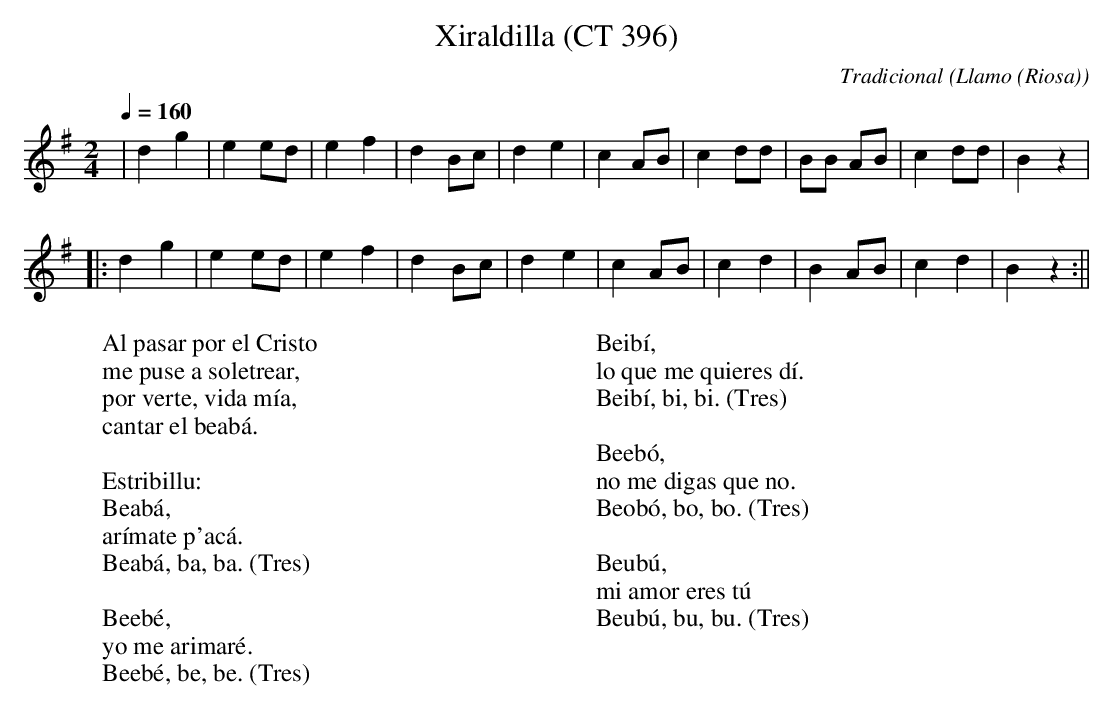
X:1
T:Xiraldilla (CT 396)
C:Tradicional
O:Llamo (Riosa)
M:2/4
L:1/8
Q:1/4=160
W:Al pasar por el Cristo
W:me puse a soletrear,
W:por verte, vida mía,
W:cantar el beabá.
W:
W:Estribillu:
W:Beabá,
W:arímate p'acá.
W:Beabá, ba, ba. (Tres)
W:
W:Beebé,
W:yo me arimaré.
W:Beebé, be, be. (Tres)
W:
W:Beibí,
W:lo que me quieres dí.
W:Beibí, bi, bi. (Tres)
W:
W:Beebó,
W:no me digas que no.
W:Beobó, bo, bo. (Tres)
W:
W:Beubú,
W:mi amor eres tú
W:Beubú, bu, bu. (Tres)
K:G
|d2 g2|e2 ed|e2 f2|d2 Bc|d2 e2|c2 AB|c2 dd|BB AB|c2 dd|B2 z2|
|: d2 g2|e2 ed|e2 f2|d2 Bc|d2 e2|c2 AB|c2 d2|B2 AB|c2 d2|B2 z2 :||
